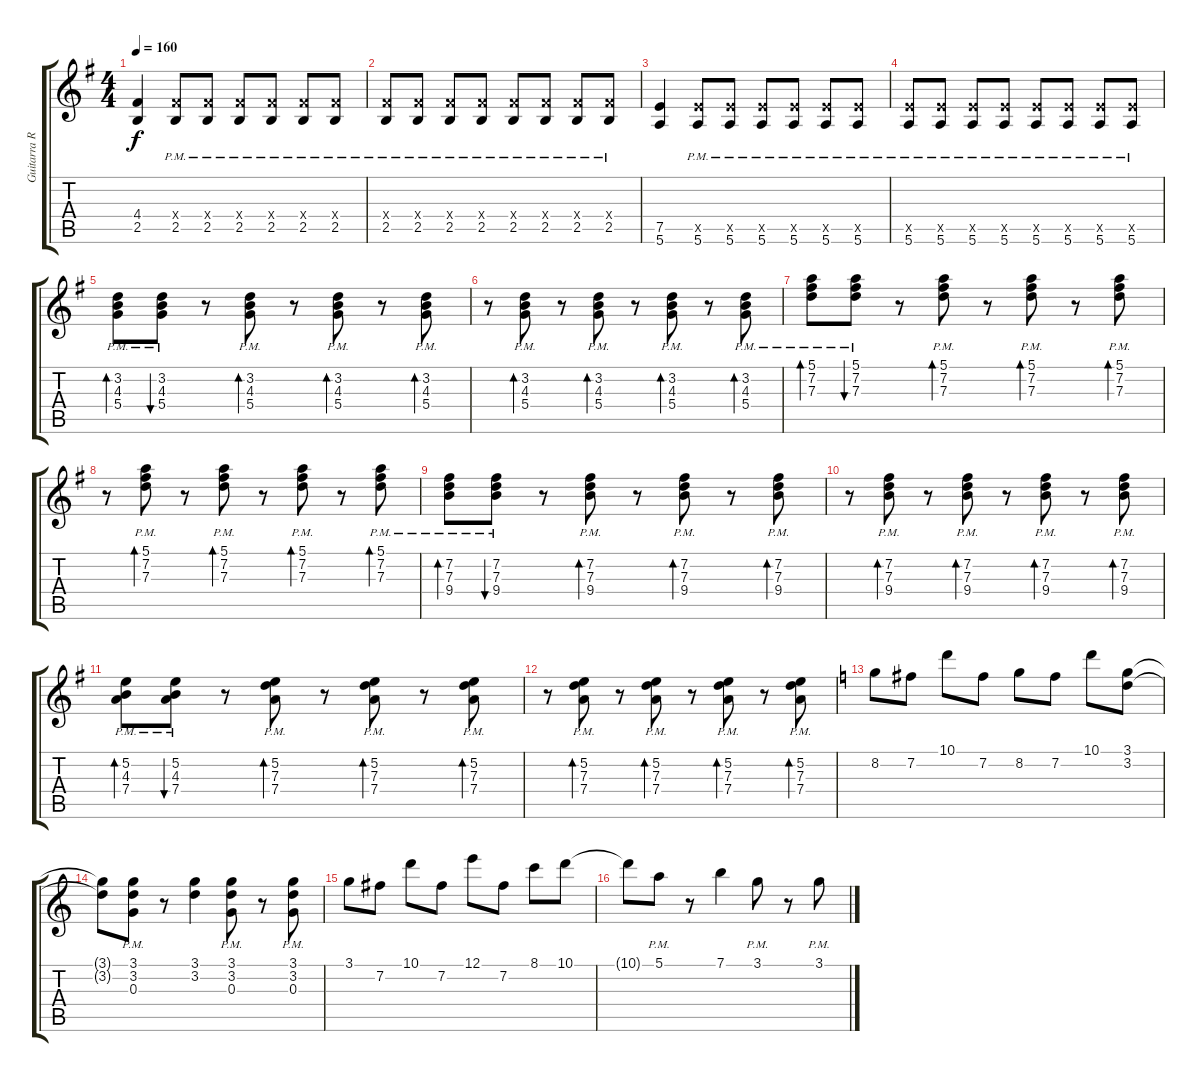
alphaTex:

\track ("Guitarra Rítmica" "Guitarra R") {instrument distortionguitar}
\staff {score tabs}
\tuning (E4 B3 G3 D3 A2 E2) {hide}
\ts (4 4)
\tempo 160
\clef g2
\ks g
(4.4 2.5).4{dy f} (4.4{x} 2.5{pm}).8 (4.4{x} 2.5{pm}).8 (4.4{x} 2.5{pm}).8 (4.4{x} 2.5{pm}).8 (4.4{x} 2.5{pm}).8 (4.4{x} 2.5{pm}).8 |
(4.4{x} 2.5{pm}).8 (4.4{x} 2.5{pm}).8 (4.4{x} 2.5{pm}).8 (4.4{x} 2.5{pm}).8 (4.4{x} 2.5{pm}).8 (4.4{x} 2.5{pm}).8 (4.4{x} 2.5{pm}).8 (4.4{x} 2.5{pm}).8 |
(7.5 5.6).4 (7.5{x} 5.6{pm}).8 (7.5{x} 5.6{pm}).8 (7.5{x} 5.6{pm}).8 (7.5{x} 5.6{pm}).8 (7.5{x} 5.6{pm}).8 (7.5{x} 5.6{pm}).8 |
(7.5{x} 5.6{pm}).8 (7.5{x} 5.6{pm}).8 (7.5{x} 5.6{pm}).8 (7.5{x} 5.6{pm}).8 (7.5{x} 5.6{pm}).8 (7.5{x} 5.6{pm}).8 (7.5{x} 5.6{pm}).8 (7.5{x} 5.6{pm}).8 |
(3.2{pm} 4.3{pm} 5.4{pm}).8{bd 60} (3.2{pm} 4.3{pm} 5.4{pm}).8{bu 60} r.8 (3.2{pm} 4.3{pm} 5.4{pm}).8{bd 60} r.8 (3.2{pm} 4.3{pm} 5.4{pm}).8{bd 60} r.8 (3.2{pm} 4.3{pm} 5.4{pm}).8{bd 60} |
r.8 (3.2{pm} 4.3{pm} 5.4{pm}).8{bd 60} r.8 (3.2{pm} 4.3{pm} 5.4{pm}).8{bd 60} r.8 (3.2{pm} 4.3{pm} 5.4{pm}).8{bd 60} r.8 (3.2{pm} 4.3{pm} 5.4{pm}).8{bd 60} |
(5.1{pm} 7.2{pm} 7.3{pm}).8{bd 60} (5.1{pm} 7.2{pm} 7.3{pm}).8{bu 60} r.8 (5.1{pm} 7.2{pm} 7.3{pm}).8{bd 60} r.8 (5.1{pm} 7.2{pm} 7.3{pm}).8{bd 60} r.8 (5.1{pm} 7.2{pm} 7.3{pm}).8{bd 60} |
r.8 (5.1{pm} 7.2{pm} 7.3{pm}).8{bd 60} r.8 (5.1{pm} 7.2{pm} 7.3{pm}).8{bd 60} r.8 (5.1{pm} 7.2{pm} 7.3{pm}).8{bd 60} r.8 (5.1{pm} 7.2{pm} 7.3{pm}).8{bd 60} |
(7.2{pm} 7.3{pm} 9.4{pm}).8{bd 60} (7.2{pm} 7.3{pm} 9.4{pm}).8{bu 60} r.8 (7.2{pm} 7.3{pm} 9.4{pm}).8{bd 60} r.8 (7.2{pm} 7.3{pm} 9.4{pm}).8{bd 60} r.8 (7.2{pm} 7.3{pm} 9.4{pm}).8{bd 60} |
r.8 (7.2{pm} 7.3{pm} 9.4{pm}).8{bd 60} r.8 (7.2{pm} 7.3{pm} 9.4{pm}).8{bd 60} r.8 (7.2{pm} 7.3{pm} 9.4{pm}).8{bd 60} r.8 (7.2{pm} 7.3{pm} 9.4{pm}).8{bd 60} |
(5.2{pm} 4.3{pm} 7.4{pm}).8{bd 60} (5.2{pm} 4.3{pm} 7.4{pm}).8{bu 60} r.8 (5.2{pm} 7.3{pm} 7.4{pm}).8{bd 60} r.8 (5.2{pm} 7.3{pm} 7.4{pm}).8{bd 60} r.8 (5.2{pm} 7.3{pm} 7.4{pm}).8{bd 60} |
r.8 (5.2{pm} 7.3{pm} 7.4{pm}).8{bd 60} r.8 (5.2{pm} 7.3{pm} 7.4{pm}).8{bd 60} r.8 (5.2{pm} 7.3{pm} 7.4{pm}).8{bd 60} r.8 (5.2{pm} 7.3{pm} 7.4{pm}).8{bd 60} |
\ks c
8.2.8 7.2.8 10.1.8 7.2.8 8.2.8 7.2.8 10.1.8 (3.1 3.2).8 |
(3.1{t} 3.2{t}).8 (3.1{pm} 3.2{pm} 0.3{pm}).8 r.8 (3.1 3.2).4 (3.1{pm} 3.2{pm} 0.3{pm}).8 r.8 (3.1{pm} 3.2{pm} 0.3{pm}).8 |
3.1.8 7.2.8 10.1.8 7.2.8 12.1.8 7.2.8 8.1.8 10.1.8 |
10.1{t}.8 5.1{pm}.8 r.8 7.1.4 3.1{pm}.8 r.8 3.1{pm}.8
